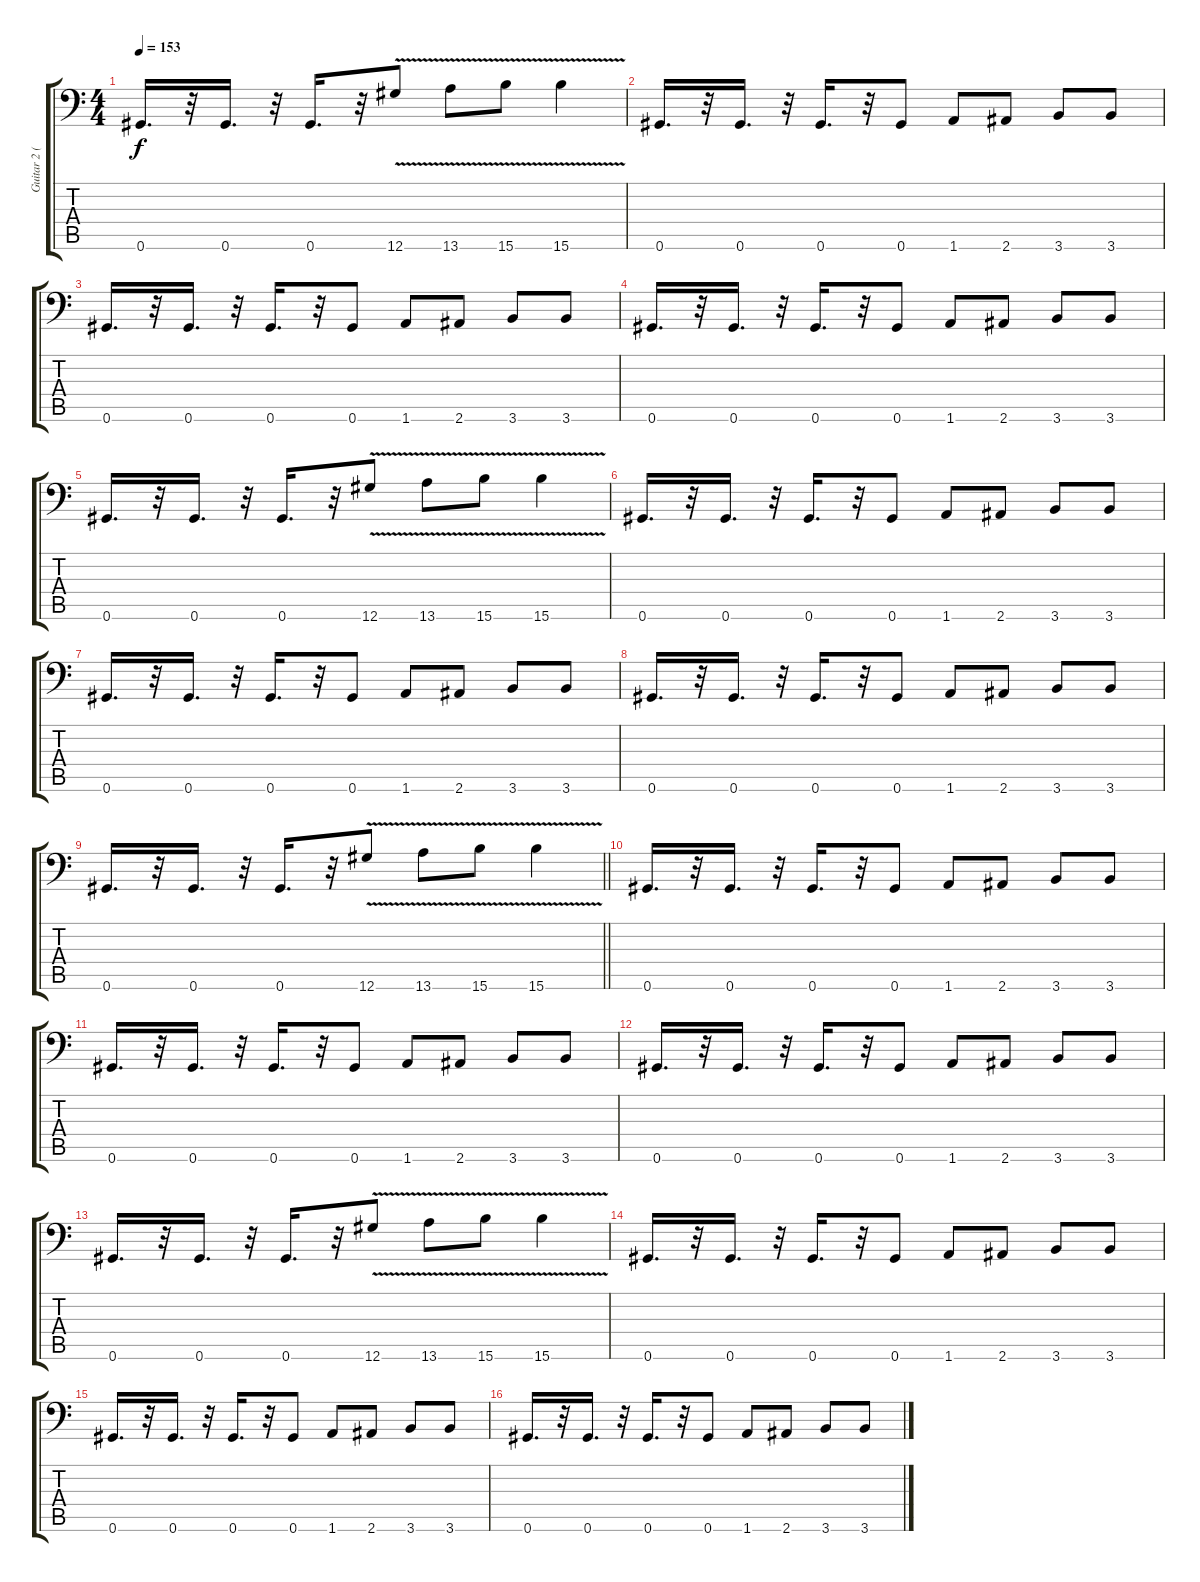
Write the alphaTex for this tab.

\track ("Guitar 2 (Kirk)" "Guitar 2 (") {instrument distortionguitar}
\staff {score tabs}
\tuning (Bb3 F3 Db3 Ab2 Eb2 Ab1) {hide}
\ts (4 4)
\tempo 153
\clef f4
\ks c
0.6.16{d dy f} r.32 0.6.16{d} r.32 0.6.16{d} r.32 12.6{v}.8 13.6{v}.8 15.6{v}.8 15.6{v}.4 |
0.6.16{d} r.32 0.6.16{d} r.32 0.6.16{d} r.32 0.6.8 1.6.8 2.6.8 3.6.8 3.6.8 |
0.6.16{d} r.32 0.6.16{d} r.32 0.6.16{d} r.32 0.6.8 1.6.8 2.6.8 3.6.8 3.6.8 |
0.6.16{d} r.32 0.6.16{d} r.32 0.6.16{d} r.32 0.6.8 1.6.8 2.6.8 3.6.8 3.6.8 |
0.6.16{d} r.32 0.6.16{d} r.32 0.6.16{d} r.32 12.6{v}.8 13.6{v}.8 15.6{v}.8 15.6{v}.4 |
0.6.16{d} r.32 0.6.16{d} r.32 0.6.16{d} r.32 0.6.8 1.6.8 2.6.8 3.6.8 3.6.8 |
0.6.16{d} r.32 0.6.16{d} r.32 0.6.16{d} r.32 0.6.8 1.6.8 2.6.8 3.6.8 3.6.8 |
0.6.16{d} r.32 0.6.16{d} r.32 0.6.16{d} r.32 0.6.8 1.6.8 2.6.8 3.6.8 3.6.8 |
\barLineRight lightlight
0.6.16{d} r.32 0.6.16{d} r.32 0.6.16{d} r.32 12.6{v}.8 13.6{v}.8 15.6{v}.8 15.6{v}.4 |
0.6.16{d} r.32 0.6.16{d} r.32 0.6.16{d} r.32 0.6.8 1.6.8 2.6.8 3.6.8 3.6.8 |
0.6.16{d} r.32 0.6.16{d} r.32 0.6.16{d} r.32 0.6.8 1.6.8 2.6.8 3.6.8 3.6.8 |
0.6.16{d} r.32 0.6.16{d} r.32 0.6.16{d} r.32 0.6.8 1.6.8 2.6.8 3.6.8 3.6.8 |
0.6.16{d} r.32 0.6.16{d} r.32 0.6.16{d} r.32 12.6{v}.8 13.6{v}.8 15.6{v}.8 15.6{v}.4 |
0.6.16{d} r.32 0.6.16{d} r.32 0.6.16{d} r.32 0.6.8 1.6.8 2.6.8 3.6.8 3.6.8 |
0.6.16{d} r.32 0.6.16{d} r.32 0.6.16{d} r.32 0.6.8 1.6.8 2.6.8 3.6.8 3.6.8 |
0.6.16{d} r.32 0.6.16{d} r.32 0.6.16{d} r.32 0.6.8 1.6.8 2.6.8 3.6.8 3.6.8
